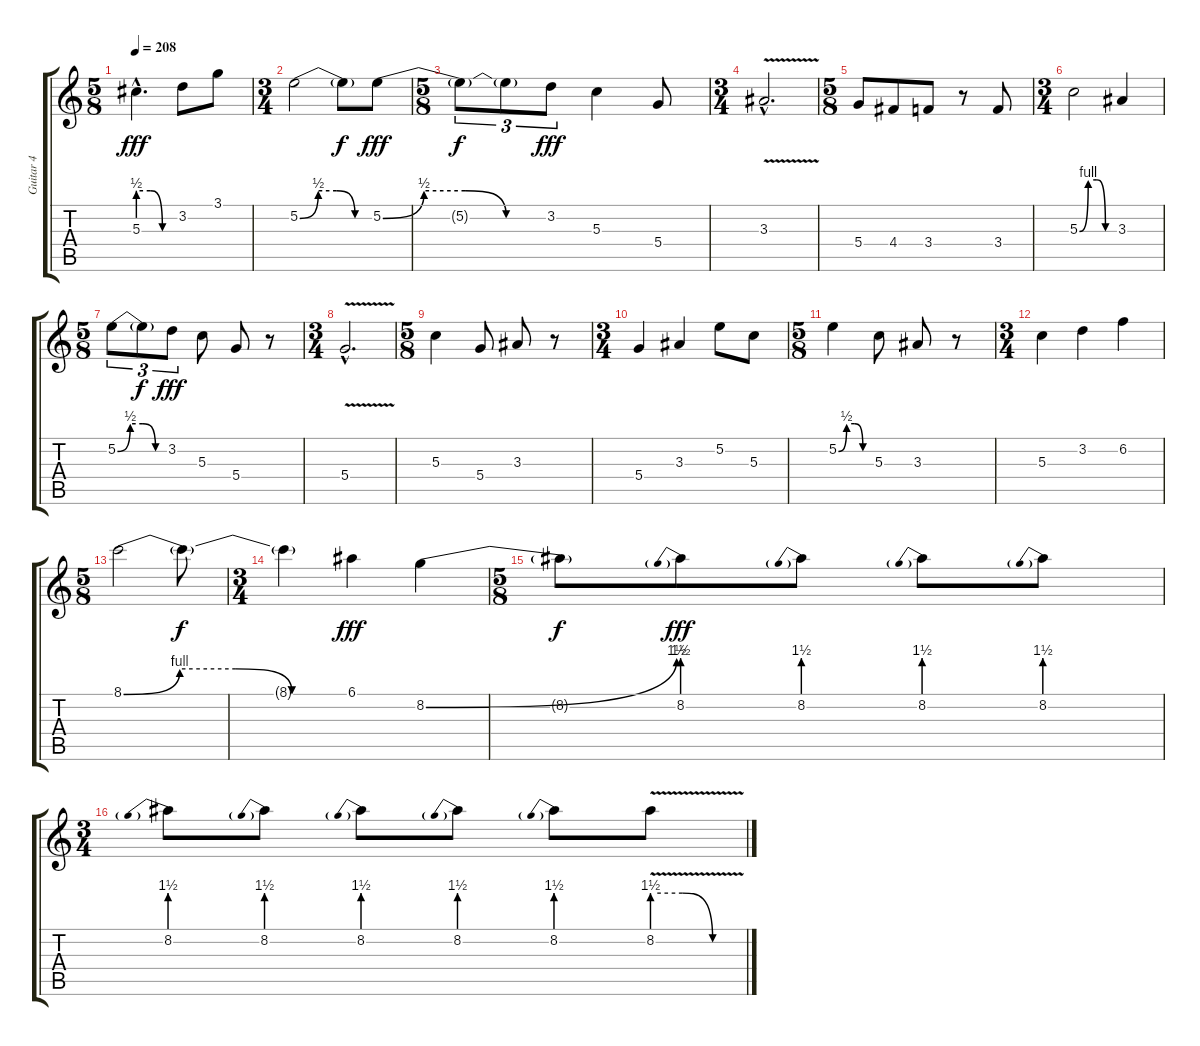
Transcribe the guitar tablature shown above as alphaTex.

\track ("Guitar 4" "Guitar 4") {instrument distortionguitar}
\staff {score tabs}
\tuning (E4 B3 G3 D3 A2 E2) {hide}
\ts (5 8)
\tempo 208
\clef g2
\ks c
5.3{be (custom 0 2 20 2 40 0 60 0) hac}.4{d dy fff} 3.2.8 3.1.8 |
\ts (3 4)
5.2{be (custom 0 0 15 2 30 2 45 0 60 0)}.2 5.2{t}.8{dy f} 5.2{be (custom 0 0 15 2 30 2 45 0 60 0)}.8{dy fff} |
\ts (5 8)
5.2{t}.8{tu (3 2) dy f} 5.2{t}.8{tu (3 2)} 3.2.8{tu (3 2) dy fff} 5.3.4 5.4.8 |
\ts (3 4)
3.3{v hac}.2{d} |
\ts (5 8)
5.4.8 4.4.8 3.4.8 r.8 3.4.8 |
\ts (3 4)
5.3{be (custom 0 0 15 4 30 4 45 0 60 0)}.2 3.3.4 |
\ts (5 8)
5.2{be (custom 0 0 15 2 30 2 45 0 60 0)}.8{tu (3 2)} 5.2{t}.8{tu (3 2) dy f} 3.2.8{tu (3 2) dy fff} 5.3.8 5.4.8 r.8 |
\ts (3 4)
5.4{v hac}.2{d} |
\ts (5 8)
5.3.4 5.4.8 3.3.8 r.8 |
\ts (3 4)
5.4.4 3.3.4 5.2.8 5.3.8 |
\ts (5 8)
5.2{be (custom 0 0 15 2 30 2 45 0 60 0)}.4 5.3.8 3.3.8 r.8 |
\ts (3 4)
5.3.4 3.2.4 6.2.4 |
\ts (5 8)
8.1{be (custom 0 0 15 4 30 4 45 0 60 0)}.2 8.1{t}.8{dy f} |
\ts (3 4)
8.1{t}.4 6.1.4{dy fff} 8.2{be (bend 0 0 60 6)}.4 |
\ts (5 8)
8.2{t}.8{dy f} 8.2{be (prebend 0 6 60 6)}.8{dy fff} 8.2{be (prebend 0 6 60 6)}.8 8.2{be (prebend 0 6 60 6)}.8 8.2{be (prebend 0 6 60 6)}.8 |
\ts (3 4)
8.2{be (prebend 0 6 60 6)}.8 8.2{be (prebend 0 6 60 6)}.8 8.2{be (prebend 0 6 60 6)}.8 8.2{be (prebend 0 6 60 6)}.8 8.2{be (prebend 0 6 60 6)}.8 8.2{be (custom 0 6 20 6 40 0 60 0) v}.8
